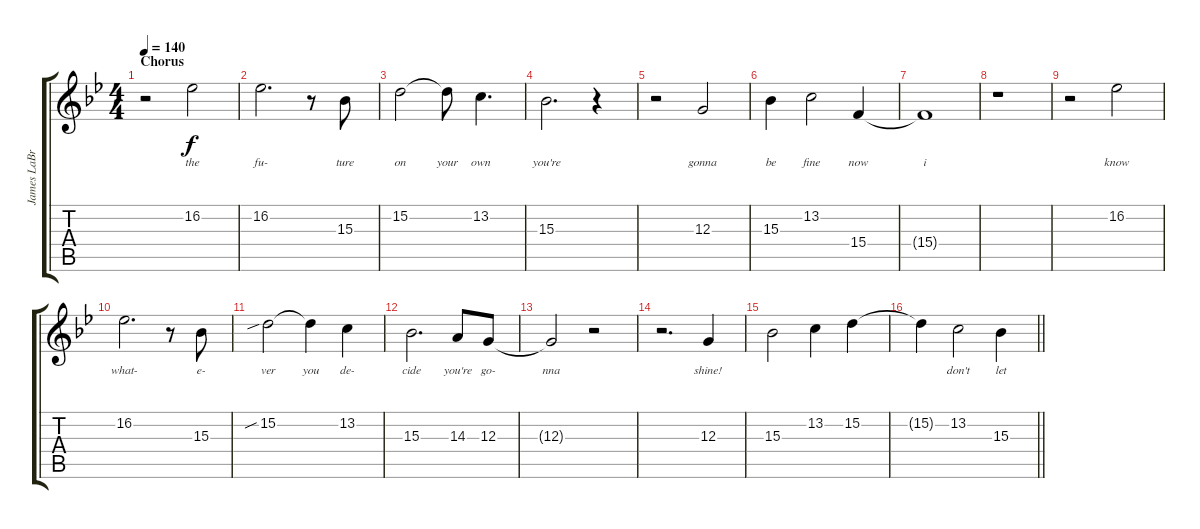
\track ("James LaBrie (Lyrics)" "James LaBr") {instrument flute}
\staff {score tabs}
\tuning (E4 B3 G3 D3 A2 E2) {hide}
\ts (4 4)
\section ("" "Chorus")
\tempo 140
\clef g2
\ks bb
r.2{dy f} 16.2.2{lyrics (0 "the") lyrics (1 "") lyrics (2 "") lyrics (3 "") lyrics (4 "")} |
16.2.2{d lyrics (0 "fu-") lyrics (1 "") lyrics (2 "") lyrics (3 "") lyrics (4 "")} r.8 15.3.8{lyrics (0 "ture") lyrics (1 "") lyrics (2 "") lyrics (3 "") lyrics (4 "")} |
15.2.2{lyrics (0 "on") lyrics (1 "") lyrics (2 "") lyrics (3 "") lyrics (4 "")} 15.2{t}.8{lyrics (0 "your") lyrics (1 "") lyrics (2 "") lyrics (3 "") lyrics (4 "")} 13.2.4{d lyrics (0 "own") lyrics (1 "") lyrics (2 "") lyrics (3 "") lyrics (4 "")} |
15.3.2{d lyrics (0 "you're") lyrics (1 "") lyrics (2 "") lyrics (3 "") lyrics (4 "")} r.4 |
r.2 12.3.2{lyrics (0 "gonna") lyrics (1 "") lyrics (2 "") lyrics (3 "") lyrics (4 "")} |
15.3.4{lyrics (0 "be") lyrics (1 "") lyrics (2 "") lyrics (3 "") lyrics (4 "")} 13.2.2{lyrics (0 "fine") lyrics (1 "") lyrics (2 "") lyrics (3 "") lyrics (4 "")} 15.4.4{lyrics (0 "now") lyrics (1 "") lyrics (2 "") lyrics (3 "") lyrics (4 "")} |
15.4{t}.1{lyrics (0 "i") lyrics (1 "") lyrics (2 "") lyrics (3 "") lyrics (4 "")} |
r.1 |
r.2 16.2.2{lyrics (0 "know") lyrics (1 "") lyrics (2 "") lyrics (3 "") lyrics (4 "")} |
16.2.2{d lyrics (0 "what-") lyrics (1 "") lyrics (2 "") lyrics (3 "") lyrics (4 "")} r.8 15.3.8{lyrics (0 "e-") lyrics (1 "") lyrics (2 "") lyrics (3 "") lyrics (4 "")} |
15.2{sib}.2{lyrics (0 "ver") lyrics (1 "") lyrics (2 "") lyrics (3 "") lyrics (4 "")} 15.2{t}.4{lyrics (0 "you") lyrics (1 "") lyrics (2 "") lyrics (3 "") lyrics (4 "")} 13.2.4{lyrics (0 "de-") lyrics (1 "") lyrics (2 "") lyrics (3 "") lyrics (4 "")} |
15.3.2{d lyrics (0 "cide") lyrics (1 "") lyrics (2 "") lyrics (3 "") lyrics (4 "")} 14.3.8{lyrics (0 "you're") lyrics (1 "") lyrics (2 "") lyrics (3 "") lyrics (4 "")} 12.3.8{lyrics (0 "go-") lyrics (1 "") lyrics (2 "") lyrics (3 "") lyrics (4 "")} |
12.3{t}.2{lyrics (0 "nna") lyrics (1 "") lyrics (2 "") lyrics (3 "") lyrics (4 "")} r.2 |
r.2{d} 12.3.4{lyrics (0 "shine!") lyrics (1 "") lyrics (2 "") lyrics (3 "") lyrics (4 "")} |
15.3.2{lyrics (0 "") lyrics (1 "") lyrics (2 "") lyrics (3 "") lyrics (4 "")} 13.2.4{lyrics (0 "") lyrics (1 "") lyrics (2 "") lyrics (3 "") lyrics (4 "")} 15.2.4{lyrics (0 "") lyrics (1 "") lyrics (2 "") lyrics (3 "") lyrics (4 "")} |
\barLineRight lightlight
15.2{t}.4{lyrics (0 "") lyrics (1 "") lyrics (2 "") lyrics (3 "") lyrics (4 "")} 13.2.2{lyrics (0 "don't") lyrics (1 "") lyrics (2 "") lyrics (3 "") lyrics (4 "")} 15.3.4{lyrics (0 "let") lyrics (1 "") lyrics (2 "") lyrics (3 "") lyrics (4 "") volume 5}
